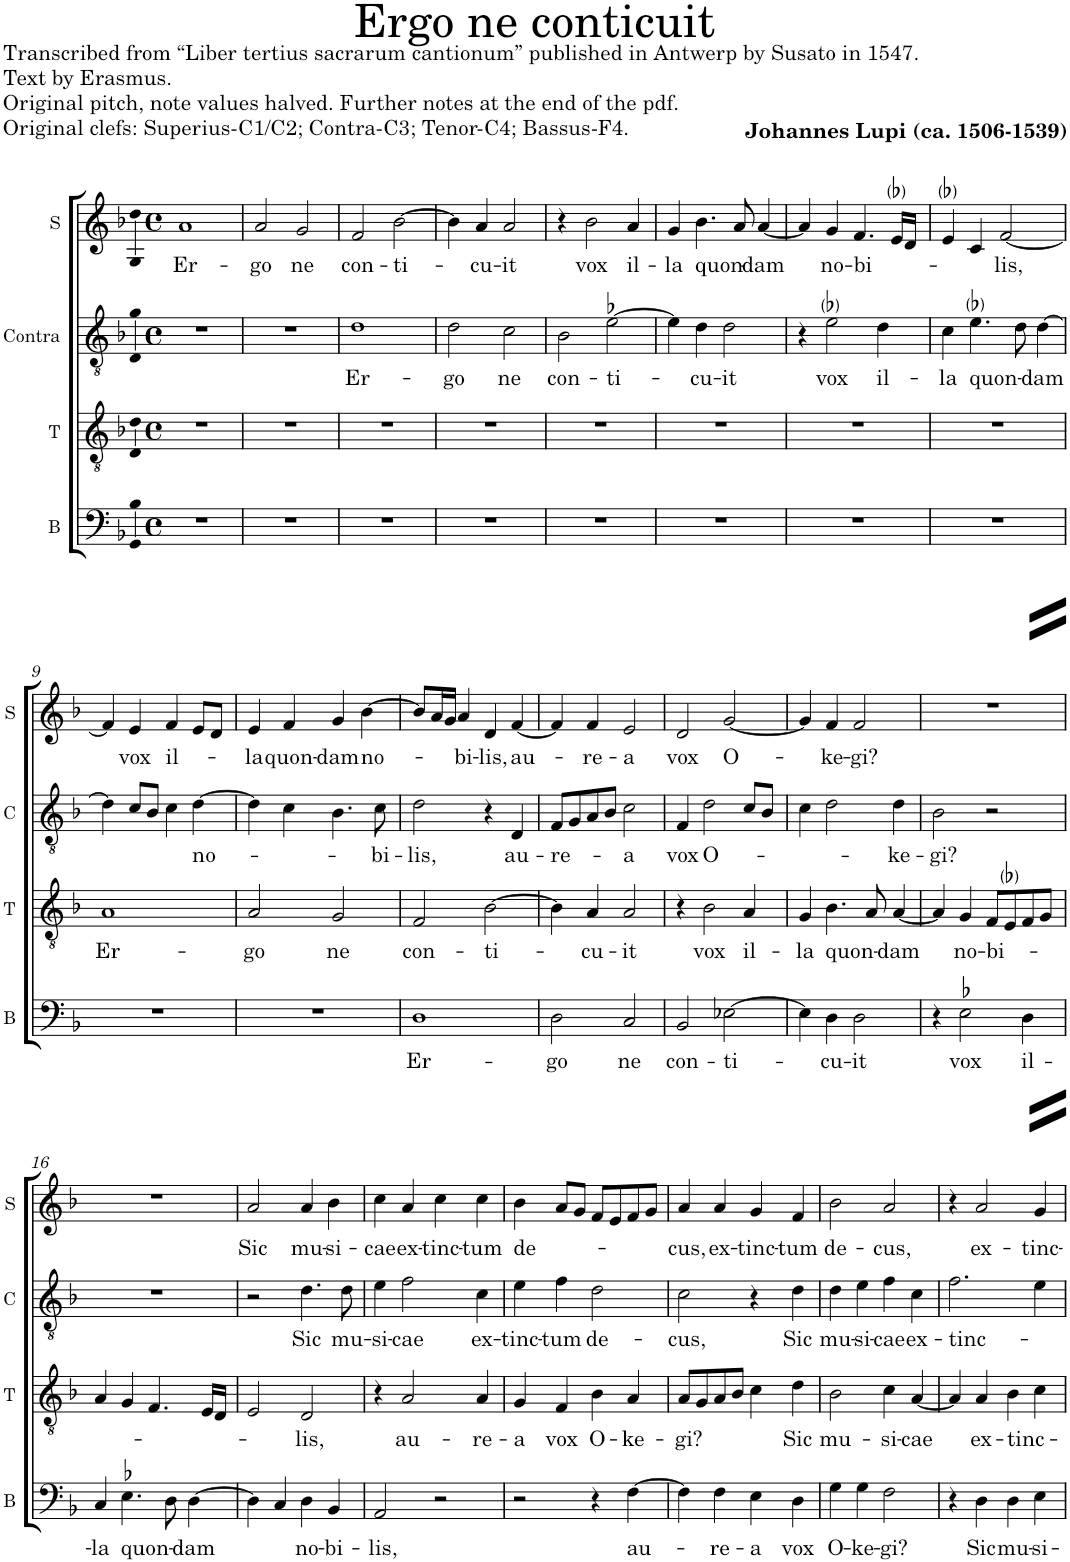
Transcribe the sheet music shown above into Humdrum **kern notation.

**kern	**text	**kern	**text	**kern	**text	**kern	**text
*part4	*part4	*part3	*part3	*part2	*part2	*part1	*part1
*staff4	*staff4	*staff3	*staff3	*staff2	*staff2	*staff1	*staff1
*I"B	*	*I"T	*	*I"Contra	*	*I"S	*
*I'B	*	*I'T	*	*I'C	*	*I'S	*
*clefF4	*	*clefGv2	*	*clefGv2	*	*clefG2	*
*k[b-]	*	*k[b-]	*	*k[b-]	*	*k[b-]	*
*M4/4	*	*M4/4	*	*M4/4	*	*M4/4	*
*met(c)	*	*met(c)	*	*met(c)	*	*met(c)	*
=1	=1	=1	=1	=1	=1	=1	=1
!	!	!	!	!	!	!	!LO:LY:b
1r	.	1r	.	1r	.	1a	Er-
=2	=2	=2	=2	=2	=2	=2	=2
!	!	!	!	!	!	!	!LO:LY:b
1r	.	1r	.	1r	.	2a/	-go
!	!	!	!	!	!	!	!LO:LY:b
.	.	.	.	.	.	2g/	ne
=3	=3	=3	=3	=3	=3	=3	=3
!	!	!	!	!	!LO:LY:b	!	!LO:LY:b
1r	.	1r	.	1d	Er-	2f/	con-
!	!	!	!	!	!	!	!LO:LY:b
.	.	.	.	.	.	[2b-\	-ti-
=4	=4	=4	=4	=4	=4	=4	=4
!	!	!	!	!	!LO:LY:b	!	!
1r	.	1r	.	2d\	-go	4b-\]	.
!	!	!	!	!	!	!	!LO:LY:b
.	.	.	.	.	.	4a/	-cu-
!	!	!	!	!	!LO:LY:b	!	!LO:LY:b
.	.	.	.	2c\	ne	2a/	-it
=5	=5	=5	=5	=5	=5	=5	=5
!	!	!	!	!	!LO:LY:b	!	!
1r	.	1r	.	2B-\	con-	4r	.
!	!	!	!	!	!	!	!LO:LY:b
.	.	.	.	.	.	2b-\	vox
!	!	!	!	!	!LO:LY:b	!	!
.	.	.	.	[2e-X\	-ti-	.	.
!	!	!	!	!	!	!	!LO:LY:b
.	.	.	.	.	.	4a/	il-
=6	=6	=6	=6	=6	=6	=6	=6
!	!	!	!	!	!	!	!LO:LY:b
1r	.	1r	.	4e-\]	.	4g/	-la
!	!	!	!	!	!LO:LY:b	!	!LO:LY:b
.	.	.	.	4d\	-cu-	4.b-\	quon-
!	!	!	!	!	!LO:LY:b	!	!
.	.	.	.	2d\	-it	.	.
.	.	.	.	.	.	8a/	.
!	!	!	!	!	!	!	!LO:LY:b
.	.	.	.	.	.	[4a/	-dam
=7	=7	=7	=7	=7	=7	=7	=7
1r	.	1r	.	4r	.	4a/]	.
!	!	!	!	!	!LO:LY:b	!	!LO:LY:b
.	.	.	.	2e-i\	vox	4g/	no-
!	!	!	!	!	!	!	!LO:LY:b
.	.	.	.	.	.	4.f/	-bi-
!	!	!	!	!	!LO:LY:b	!	!
.	.	.	.	4d\	il-	.	.
.	.	.	.	.	.	16e-i/LL	.
.	.	.	.	.	.	16d/JJ	.
=8	=8	=8	=8	=8	=8	=8	=8
!	!	!	!	!	!LO:LY:b	!	!
1r	.	1r	.	4c\	-la	4e-i/	.
!	!	!	!	!	!LO:LY:b	!	!
.	.	.	.	4.e-i\	quon-	4c/	.
!	!	!	!	!	!	!	!LO:LY:b
.	.	.	.	.	.	[2f/	-lis,
.	.	.	.	8d\	.	.	.
!	!	!	!	!	!LO:LY:b	!	!
.	.	.	.	[4d\	-dam	.	.
!!LO:LB:g=z
=9	=9	=9	=9	=9	=9	=9	=9
!	!	!	!LO:LY:b	!	!	!	!
1r	.	1A	Er-	4d\]	.	4f/]	.
!	!	!	!	!	!	!	!LO:LY:b
.	.	.	.	8c/L	.	4e/	vox
.	.	.	.	8B-/J	.	.	.
!	!	!	!	!	!	!	!LO:LY:b
.	.	.	.	4c\	.	4f/	il-
!	!	!	!	!	!LO:LY:b	!	!
.	.	.	.	[4d\	no-	8e/L	.
.	.	.	.	.	.	8d/J	.
=10	=10	=10	=10	=10	=10	=10	=10
!	!	!	!LO:LY:b	!	!	!	!LO:LY:b
1r	.	2A/	-go	4d\]	.	4e/	la
!	!	!	!	!	!	!	!LO:LY:b
.	.	.	.	4c\	.	4f/	quon-
!	!	!	!LO:LY:b	!	!	!	!LO:LY:b
.	.	2G/	ne	4.B-\	.	4g/	-dam
!	!	!	!	!	!	!	!LO:LY:b
.	.	.	.	.	.	[4b-\	no-
!	!	!	!	!	!LO:LY:b	!	!
.	.	.	.	8c\	-bi-	.	.
=11	=11	=11	=11	=11	=11	=11	=11
!	!LO:LY:b	!	!LO:LY:b	!	!LO:LY:b	!	!
1D	Er-	2F/	con-	2d\	-lis,	8b-/L]	.
.	.	.	.	.	.	16a/L	.
.	.	.	.	.	.	16g/JJ	.
!	!	!	!	!	!	!	!LO:LY:b
.	.	.	.	.	.	4a/	-bi-
!	!	!	!LO:LY:b	!	!	!	!LO:LY:b
.	.	[2B-\	-ti-	4r	.	4d/	-lis,
!	!	!	!	!	!LO:LY:b	!	!LO:LY:b
.	.	.	.	4D/	au-	[4f/	au-
=12	=12	=12	=12	=12	=12	=12	=12
!	!LO:LY:b	!	!	!	!LO:LY:b	!	!
2D\	-go	4B-\]	.	8F/L	-re-	4f/]	.
.	.	.	.	8G/	.	.	.
!	!	!	!LO:LY:b	!	!	!	!LO:LY:b
.	.	4A/	-cu-	8A/	.	4f/	-re-
.	.	.	.	8B-/J	.	.	.
!	!LO:LY:b	!	!LO:LY:b	!	!LO:LY:b	!	!LO:LY:b
2C/	ne	2A/	-it	2c\	-a	2e/	-a
=13	=13	=13	=13	=13	=13	=13	=13
!	!LO:LY:b	!	!	!	!LO:LY:b	!	!LO:LY:b
2BB-/	con-	4r	.	4F/	vox	2d/	vox
!	!	!	!LO:LY:b	!	!LO:LY:b	!	!
.	.	2B-\	vox	2d\	O-	.	.
!	!LO:LY:b	!	!	!	!	!	!LO:LY:b
[2E-X\	-ti-	.	.	.	.	[2g/	O-
!	!	!	!LO:LY:b	!	!	!	!
.	.	4A/	il-	8c/L	.	.	.
.	.	.	.	8B-/J	.	.	.
=14	=14	=14	=14	=14	=14	=14	=14
!	!	!	!LO:LY:b	!	!	!	!
4E-\]	.	4G/	-la	4c\	.	4g/]	.
!	!LO:LY:b	!	!LO:LY:b	!	!	!	!LO:LY:b
4D\	-cu-	4.B-\	quon-	2d\	.	4f/	-ke-
!	!LO:LY:b	!	!	!	!	!	!LO:LY:b
2D\	-it	.	.	.	.	2f/	-gi?
.	.	8A/	.	.	.	.	.
!	!	!	!LO:LY:b	!	!LO:LY:b	!	!
.	.	[4A/	-dam	4d\	-ke-	.	.
=15	=15	=15	=15	=15	=15	=15	=15
!	!	!	!	!	!LO:LY:b	!	!
4r	.	4A/]	.	2B-\	-gi?	1r	.
!	!LO:LY:b	!	!LO:LY:b	!	!	!	!
2E-X\	vox	4G/	no-	.	.	.	.
!	!	!	!LO:LY:b	!	!	!	!
.	.	8F/L	-bi-	2r	.	.	.
.	.	8E-i/	.	.	.	.	.
!	!LO:LY:b	!	!	!	!	!	!
4D\	il-	8F/	.	.	.	.	.
.	.	8G/J	.	.	.	.	.
!!LO:LB:g=z
=16	=16	=16	=16	=16	=16	=16	=16
!	!LO:LY:b	!	!	!	!	!	!
4C/	-la	4A/	.	1r	.	1r	.
!	!LO:LY:b	!	!	!	!	!	!
4.E-X\	quon-	4G/	.	.	.	.	.
.	.	4.F/	.	.	.	.	.
8D\	.	.	.	.	.	.	.
!	!LO:LY:b	!	!	!	!	!	!
[4D\	-dam	.	.	.	.	.	.
.	.	16E/LL	.	.	.	.	.
.	.	16D/JJ	.	.	.	.	.
=17	=17	=17	=17	=17	=17	=17	=17
!	!	!	!	!	!	!	!LO:LY:b
4D\]	.	2E/	.	2r	.	2a/	Sic
4C/	.	.	.	.	.	.	.
!	!LO:LY:b	!	!LO:LY:b	!	!LO:LY:b	!	!LO:LY:b
4D\	no-	2D/	-lis,	4.d\	Sic	4a/	mu-
!	!LO:LY:b	!	!	!	!	!	!LO:LY:b
4BB-/	-bi-	.	.	.	.	4b-\	-si-
!	!	!	!	!	!LO:LY:b	!	!
.	.	.	.	8d\	mu-	.	.
=18	=18	=18	=18	=18	=18	=18	=18
!	!LO:LY:b	!	!	!	!LO:LY:b	!	!LO:LY:b
2AA/	-lis,	4r	.	4e\	-si-	4cc\	-cae
!	!	!	!LO:LY:b	!	!LO:LY:b	!	!LO:LY:b
.	.	2A/	au-	2f\	-cae	4a/	ex-
!	!	!	!	!	!	!	!LO:LY:b
2r	.	.	.	.	.	4cc\	-tinc-
!	!	!	!LO:LY:b	!	!LO:LY:b	!	!LO:LY:b
.	.	4A/	-re-	4c\	ex-	4cc\	-tum
=19	=19	=19	=19	=19	=19	=19	=19
!	!	!	!LO:LY:b	!	!LO:LY:b	!	!LO:LY:b
2r	.	4G/	-a	4e\	-tinc-	4b-\	de-
!	!	!	!LO:LY:b	!	!LO:LY:b	!	!
.	.	4F/	vox	4f\	-tum	8a/L	.
.	.	.	.	.	.	8g/J	.
!	!	!	!LO:LY:b	!	!LO:LY:b	!	!
4r	.	4B-\	O-	2d\	de-	8f/L	.
.	.	.	.	.	.	8e/	.
!	!LO:LY:b	!	!LO:LY:b	!	!	!	!
[4F\	au-	4A/	-ke-	.	.	8f/	.
.	.	.	.	.	.	8g/J	.
=20	=20	=20	=20	=20	=20	=20	=20
!	!	!	!LO:LY:b	!	!LO:LY:b	!	!LO:LY:b
4F\]	.	8A/L	-gi?	2c\	-cus,	4a/	-cus,
.	.	8G/	.	.	.	.	.
!	!LO:LY:b	!	!	!	!	!	!LO:LY:b
4F\	-re-	8A/	.	.	.	4a/	ex-
.	.	8B-/J	.	.	.	.	.
!	!LO:LY:b	!	!	!	!	!	!LO:LY:b
4E\	-a	4c\	.	4r	.	4g/	-tinc-
!	!LO:LY:b	!	!LO:LY:b	!	!LO:LY:b	!	!LO:LY:b
4D\	vox	4d\	Sic	4d\	Sic	4f/	-tum
=21	=21	=21	=21	=21	=21	=21	=21
!	!LO:LY:b	!	!LO:LY:b	!	!LO:LY:b	!	!LO:LY:b
4G\	O-	2B-\	mu-	4d\	mu-	2b-\	de-
!	!LO:LY:b	!	!	!	!LO:LY:b	!	!
4G\	-ke-	.	.	4e\	-si-	.	.
!	!LO:LY:b	!	!LO:LY:b	!	!LO:LY:b	!	!LO:LY:b
2F\	-gi?	4c\	-si-	4f\	-cae	2a/	-cus,
!	!	!	!LO:LY:b	!	!LO:LY:b	!	!
.	.	[4A/	-cae	4c\	ex-	.	.
=22	=22	=22	=22	=22	=22	=22	=22
!	!	!	!	!	!LO:LY:b	!	!
4r	.	4A/]	.	2.f\	-tinc-	4r	.
!	!LO:LY:b	!	!LO:LY:b	!	!	!	!LO:LY:b
4D\	Sic	4A/	ex-	.	.	2a/	ex-
!	!LO:LY:b	!	!LO:LY:b	!	!	!	!
4D\	mu-	4B-\	-tinc-	.	.	.	.
!	!LO:LY:b	!	!	!	!	!	!LO:LY:b
4E\	-si-	4c\	.	4e\	.	4g/	-tinc-
=	=	=	=	=	=	=	=
*-	*-	*-	*-	*-	*-	*-	*-
